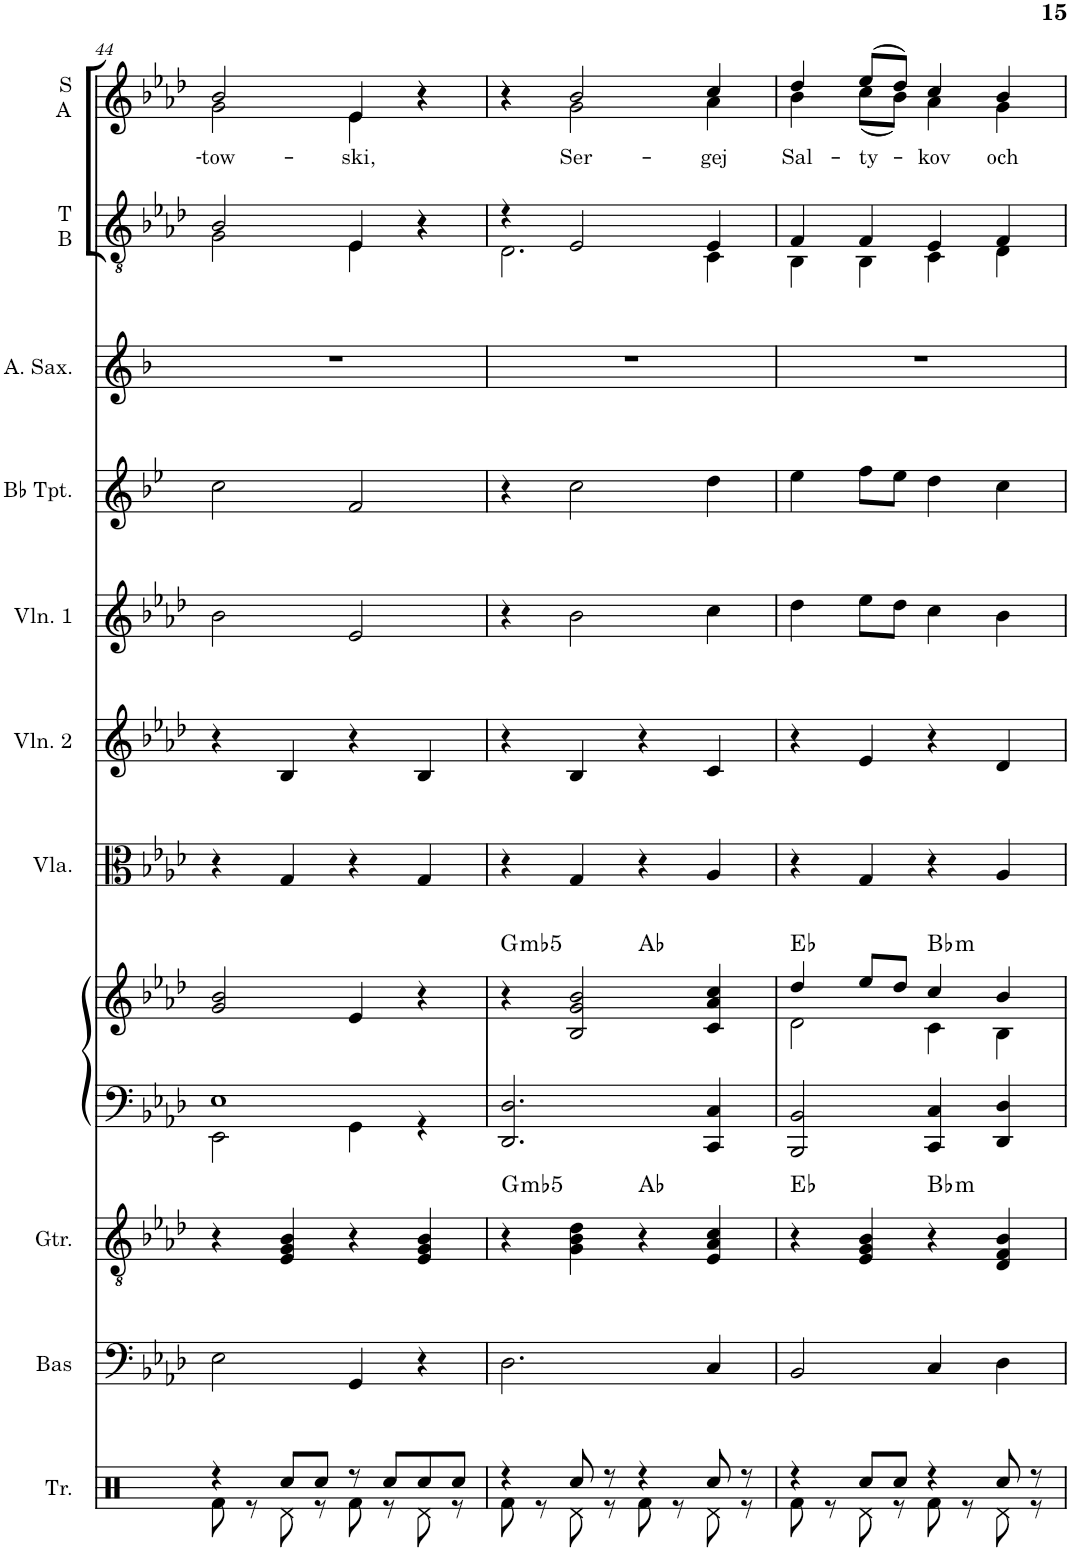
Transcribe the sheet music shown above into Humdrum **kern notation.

**kern	**kern	**kern	**harte	**kern	**kern	**harte	**kern	**kern	**kern	**kern	**kern	**kern	**kern	**text
*part11	*part10	*part9	*part9	*part8	*part8	*part8	*part7	*part6	*part5	*part4	*part3	*part2	*part1	*part1
*staff12	*staff11	*staff10	*	*staff9	*staff8	*	*staff7	*staff6	*staff5	*staff4	*staff3	*staff2	*staff1	*staff1
*I"Trummor	*I"Elbas	*I"Elgitarr	*	*I"Piano	*	*	*I"Viola	*I"Violin 2	*I"Violin 1	*I"Bb Trumpet	*I"Altsaxofon	*I"T B	*I"S A	*
*I'Tr.	*	*	*	*I'Pno	*	*	*I'Vla.	*I'Vln. 2	*I'Vln. 1	*I'Bb Tpt.	*I'A. Sax.	*I'T B	*I'S A	*
!!LO:PB:g=z
*clefX	*clefF4	*clefGv2	*	*clefF4	*clefG2	*	*clefC3	*clefG2	*clefG2	*clefG2	*clefG2	*clefGv2	*clefG2	*
*	*Trd7c12	*	*	*	*	*	*	*	*	*Trd1c2	*Trd5c9	*	*	*
*k[]	*k[b-e-a-d-]	*k[b-e-a-d-]	*	*k[b-e-a-d-]	*k[b-e-a-d-]	*	*k[b-e-a-d-]	*k[b-e-a-d-]	*k[b-e-a-d-]	*k[b-e-]	*k[b-]	*k[b-e-a-d-]	*k[b-e-a-d-]	*
*M2/2	*M2/2	*M2/2	*	*M2/2	*M2/2	*	*M2/2	*M2/2	*M2/2	*M2/2	*M2/2	*M2/2	*M2/2	*
*met(c|)	*met(c|)	*met(c|)	*	*met(c|)	*met(c|)	*	*met(c|)	*met(c|)	*met(c|)	*met(c|)	*met(c|)	*met(c|)	*met(c|)	*
=44	=44	=44	=44	=44	=44	=44	=44	=44	=44	=44	=44	=44	=44	=44
*^	*	*	*	*^	*	*	*	*	*	*	*	*^	*^	*
!	!	!	!	!	!	!	!	!	!	!	!	!	!	!	!	!	!	!LO:LY:b
4r	8Rf\	2E-\	4r	.	1E-	2EE-\	2g/ 2b-/	.	4r	4r	2b-\	2cc\	1r	2B-/	2G\	2b-/	2g\	-tow-
.	8r	.	.	.	.	.	.	.	.	.	.	.	.	.	.	.	.	.
8Rcc/L	8Rd\	.	4E-/ 4G/ 4B-/	.	.	.	.	.	4G/	4B-/	.	.	.	.	.	.	.	.
8Rcc/J	8r	.	.	.	.	.	.	.	.	.	.	.	.	.	.	.	.	.
!	!	!	!	!	!	!	!	!	!	!	!	!	!	!	!	!	!	!LO:LY:b
8r	8Rf\	4GG/	4r	.	.	4GG\	4e-/	.	4r	4r	2e-/	2f/	.	4E-/	4E-\	4e-/	4e-\	-ski,
8Rcc/L	8r	.	.	.	.	.	.	.	.	.	.	.	.	.	.	.	.	.
8Rcc/	8Rd\	4r	4E-/ 4G/ 4B-/	.	.	4r	4r	.	4G/	4B-/	.	.	.	4r	4r	4r	4r	.
8Rcc/J	8r	.	.	.	.	.	.	.	.	.	.	.	.	.	.	.	.	.
*	*	*	*	*	*v	*v	*	*	*	*	*	*	*	*	*	*	*	*
=45	=45	=45	=45	=45	=45	=45	=45	=45	=45	=45	=45	=45	=45	=45	=45	=45	=45
!	!	!	!	!LO:H:kt=m	!	!	!LO:H:kt=m	!	!	!	!	!	!	!	!	!	!
*	*	*	*	*	*	*^	*	*	*	*	*	*	*	*	*	*	*
4r	8Rf\	2.D-\	4r	G:(b3,b5)	2.DD-/ 2.D-/	4r	2ryy	G:(b3,b5)	4r	4r	4r	4r	1r	4r	2.D-\	4r	4r	.
.	8r	.	.	.	.	.	.	.	.	.	.	.	.	.	.	.	.	.
!	!	!	!	!	!	!	!	!	!	!	!	!	!	!	!	!	!	!LO:LY:b
8Rcc/	8Rd\	.	4G\ 4B-\ 4d-\	.	.	2B-/ 2g/ 2b-/	.	.	4G/	4B-/	2b-\	2cc\	.	2E-/	.	2b-/	2g\	Ser-
8r	8r	.	.	.	.	.	.	.	.	.	.	.	.	.	.	.	.	.
4r	8Rf\	.	4r	Ab:maj	.	.	2ryy	Ab:maj	4r	4r	.	.	.	.	.	.	.	.
.	8r	.	.	.	.	.	.	.	.	.	.	.	.	.	.	.	.	.
!	!	!	!	!	!	!	!	!	!	!	!	!	!	!	!	!	!	!LO:LY:b
8Rcc/	8Rd\	4C/	4E-/ 4A-/ 4c/	.	4CC/ 4C/	4c/ 4a-/ 4cc/	.	.	4A-/	4c/	4cc\	4dd\	.	4E-/	4C\	4cc/	4a-\	-gej
8r	8r	.	.	.	.	.	.	.	.	.	.	.	.	.	.	.	.	.
=46	=46	=46	=46	=46	=46	=46	=46	=46	=46	=46	=46	=46	=46	=46	=46	=46	=46	=46
!	!	!	!	!	!	!	!	!	!	!	!	!	!	!	!	!	!	!LO:LY:b
4r	8Rf\	2BB-/	4r	Eb:maj	2BBB-/ 2BB-/	4dd-/	2d-\	Eb:maj	4r	4r	4dd-\	4ee-\	1r	4F/	4BB-\	4dd-/	4b-\	Sal-
.	8r	.	.	.	.	.	.	.	.	.	.	.	.	.	.	.	.	.
!	!	!	!	!	!	!	!	!	!	!	!	!	!	!	!	!	!	!LO:LY:b
8Rcc/L	8Rd\	.	4E-/ 4G/ 4B-/	.	.	8ee-/L	.	.	4G/	4e-/	8ee-\L	8ff\L	.	4F/	4BB-\	(8ee-/L	(8cc\L	-ty-
8Rcc/J	8r	.	.	.	.	8dd-/J	.	.	.	.	8dd-\J	8ee-\J	.	.	.	8dd-/J)	8b-\J)	.
!	!	!	!	!LO:H:kt=m	!	!	!	!LO:H:kt=m	!	!	!	!	!	!	!	!	!	!LO:LY:b
4r	8Rf\	4C/	4r	Bb:min	4CC/ 4C/	4cc/	4c\	Bb:min	4r	4r	4cc\	4dd\	.	4E-/	4C\	4cc/	4a-\	-kov
.	8r	.	.	.	.	.	.	.	.	.	.	.	.	.	.	.	.	.
!	!	!	!	!	!	!	!	!	!	!	!	!	!	!	!	!	!	!LO:LY:b
8Rcc/	8Rd\	4D-\	4D-/ 4F/ 4B-/	.	4DD-/ 4D-/	4b-/	4B-\	.	4A-/	4d-/	4b-\	4cc\	.	4F/	4D-\	4b-/	4g\	och
8r	8r	.	.	.	.	.	.	.	.	.	.	.	.	.	.	.	.	.
*	*	*	*	*	*	*	*	*	*	*	*	*	*	*v	*v	*	*	*
*v	*v	*	*	*	*	*v	*v	*	*	*	*	*	*	*	*v	*v	*
=	=	=	=	=	=	=	=	=	=	=	=	=	=	=
*-	*-	*-	*-	*-	*-	*-	*-	*-	*-	*-	*-	*-	*-	*-
